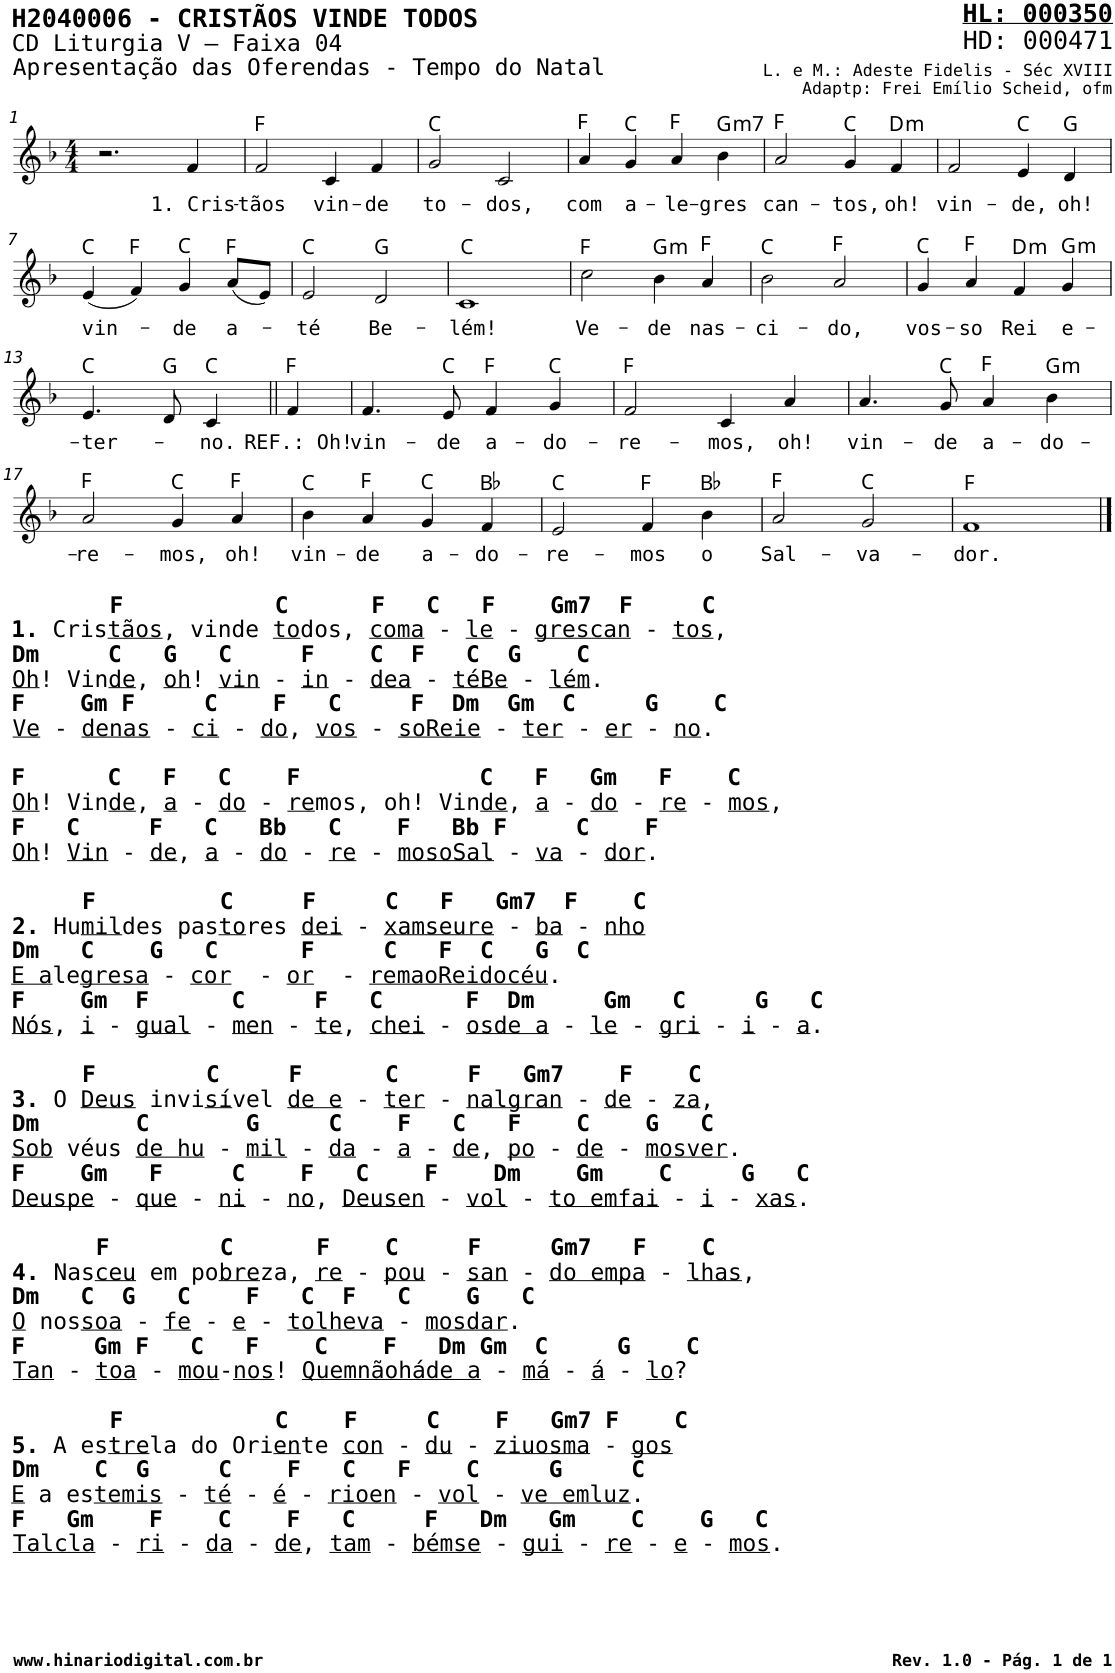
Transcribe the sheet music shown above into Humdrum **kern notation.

**kern	**text	**harte
*part1	*part1	*part1
*staff1	*staff1	*
*I"Mulheres	*	*
*stria5	*	*
*clefG2	*	*
*k[b-]	*	*
*M4/4	*	*
=1	=1	=1
2.r	.	.
!	!LO:LY:b	!
4f/	1. Cris-	.
=2	=2	=2
!	!LO:LY:b	!LO:H:n=2:kt=N.C.
2f/	-tãos	F:maj N
!	!LO:LY:b	!
4c/	vin-	.
!	!LO:LY:b	!
4f/	-de	.
=3	=3	=3
!	!LO:LY:b	!
2g/	to-	C:maj
!	!LO:LY:b	!
2c/	-dos,	.
=4	=4	=4
!	!LO:LY:b	!
4a/	com	F:maj
!	!LO:LY:b	!
4g/	a-	C:maj
!	!LO:LY:b	!
4a/	-le-	F:maj
!	!LO:LY:b	!LO:H:kt=m7
4b-\	-gres	G:min7
=5	=5	=5
!	!LO:LY:b	!
2a/	can-	F:maj
!	!LO:LY:b	!
4g/	-tos,	C:maj
!	!LO:LY:b	!LO:H:kt=m
4f/	oh!	D:min
=6	=6	=6
!	!LO:LY:b	!
2f/	vin-	.
!	!LO:LY:b	!
4e/	-de,	C:maj
!	!LO:LY:b	!
4d/	oh!	G:maj
!!LO:LB:g=z
=7	=7	=7
!	!LO:LY:b	!
(4e/	vin-	C:maj
4f/)	.	F:maj
!	!LO:LY:b	!
4g/	-de	C:maj
!	!LO:LY:b	!
(8a/L	a-	F:maj
8e/J)	.	.
=8	=8	=8
!	!LO:LY:b	!
2e/	-té	C:maj
!	!LO:LY:b	!
2d/	Be-	G:maj
=9	=9	=9
!	!LO:LY:b	!
1c	-lém!	C:maj
=10	=10	=10
!	!LO:LY:b	!
2cc\	Ve-	F:maj
!	!LO:LY:b	!LO:H:kt=m
4b-\	-de	G:min
!	!LO:LY:b	!
4a/	nas-	F:maj
=11	=11	=11
!	!LO:LY:b	!
2b-\	-ci-	C:maj
!	!LO:LY:b	!
2a/	-do,	F:maj
=12	=12	=12
!	!LO:LY:b	!
4g/	vos-	C:maj
!	!LO:LY:b	!
4a/	-so	F:maj
!	!LO:LY:b	!LO:H:kt=m
4f/	Rei	D:min
!	!LO:LY:b	!LO:H:kt=m
4g/	e-	G:min
!!LO:LB:g=z
=13	=13	=13
!	!LO:LY:b	!
4.e/	-ter-	C:maj
8d/	.	G:maj
!	!LO:LY:b	!
4c/	-no.	C:maj
!	!LO:LY:b	!
4f/	REF.: Oh!	F:maj
=14	=14	=14
!	!LO:LY:b	!
4.f/	vin-	.
!	!LO:LY:b	!
8e/	-de	C:maj
!	!LO:LY:b	!
4f/	a-	F:maj
!	!LO:LY:b	!
4g/	-do-	C:maj
=15	=15	=15
!	!LO:LY:b	!
2f/	-re-	F:maj
!	!LO:LY:b	!
4c/	-mos,	.
!	!LO:LY:b	!
4a/	oh!	.
=16	=16	=16
!	!LO:LY:b	!
4.a/	vin-	.
!	!LO:LY:b	!
8g/	-de	C:maj
!	!LO:LY:b	!
4a/	a-	F:maj
!	!LO:LY:b	!LO:H:kt=m
4b-\	-do-	G:min
!!LO:LB:g=z
=17	=17	=17
!	!LO:LY:b	!
2a/	-re-	F:maj
!	!LO:LY:b	!
4g/	-mos,	C:maj
!	!LO:LY:b	!
4a/	oh!	F:maj
=18	=18	=18
!	!LO:LY:b	!
4b-\	vin-	C:maj
!	!LO:LY:b	!
4a/	-de	F:maj
!	!LO:LY:b	!
4g/	a-	C:maj
!	!LO:LY:b	!
4f/	-do-	Bb:maj
=19	=19	=19
!	!LO:LY:b	!
2e/	-re-	C:maj
!	!LO:LY:b	!
4f/	-mos	F:maj
!	!LO:LY:b	!
4b-\	o	Bb:maj
=20	=20	=20
!	!LO:LY:b	!
2a/	Sal-	F:maj
!	!LO:LY:b	!
2g/	-va-	C:maj
=21	=21	=21
!	!LO:LY:b	!
1f	-dor.	F:maj
==	==	==
*-	*-	*-
